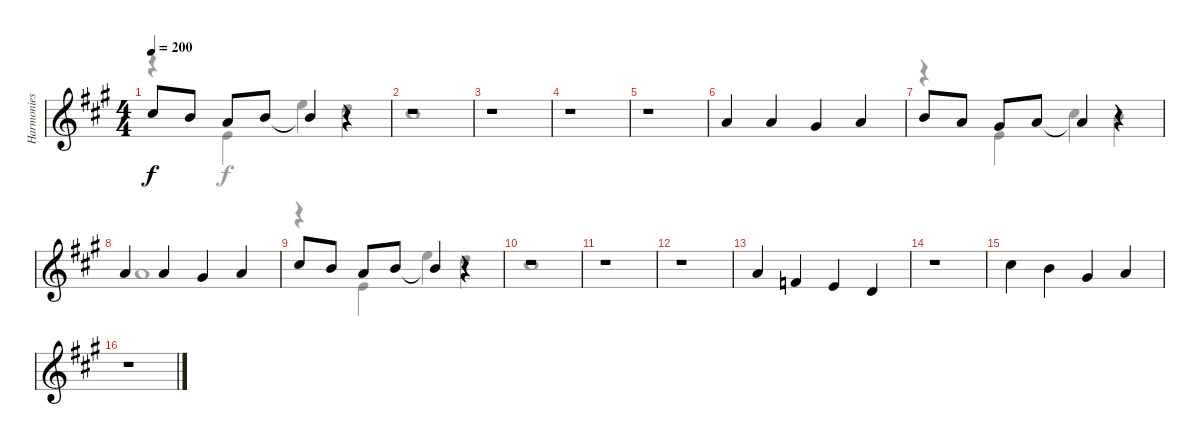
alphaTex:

\track ("Harmonies" "Harmonies") {instrument altosax}
\staff {score}
\tuning (E4 B3 G3 D3 A2 E2 B1) {hide}
\voice
\ts (4 4)
\tempo 200
\clef g2
\ks a
9.1.8{dy f} 7.1.8 5.1.8 7.1.8 7.1{t}.4 r.4 |
r.1 |
r.1 |
r.1 |
r.1 |
5.1.4 5.1.4 4.1.4 5.1.4 |
7.1.8 5.1.8 4.1.8 5.1.8 5.1{t}.4 r.4 |
5.1.4 5.1.4 4.1.4 5.1.4 |
9.1.8 7.1.8 5.1.8 7.1.8 7.1{t}.4 r.4 |
r.1 |
r.1 |
r.1 |
5.1.4 1.1.4 0.1.4 3.2.4 |
r.1 |
9.1.4 7.1.4 4.1.4 5.1.4 |
r.1
\voice
\clef g2
\ottava regular
\simile none
\ks a
r.4{dy f} 0.1.4 12.1.4 10.1.4 |
9.1.1 |
|
|
|
|
r.4 0.1.4 9.1.4 7.1.4 |
5.1.1 |
r.4 0.1.4 12.1.4 10.1.4 |
9.1.1 |
|
|
|
|
|
